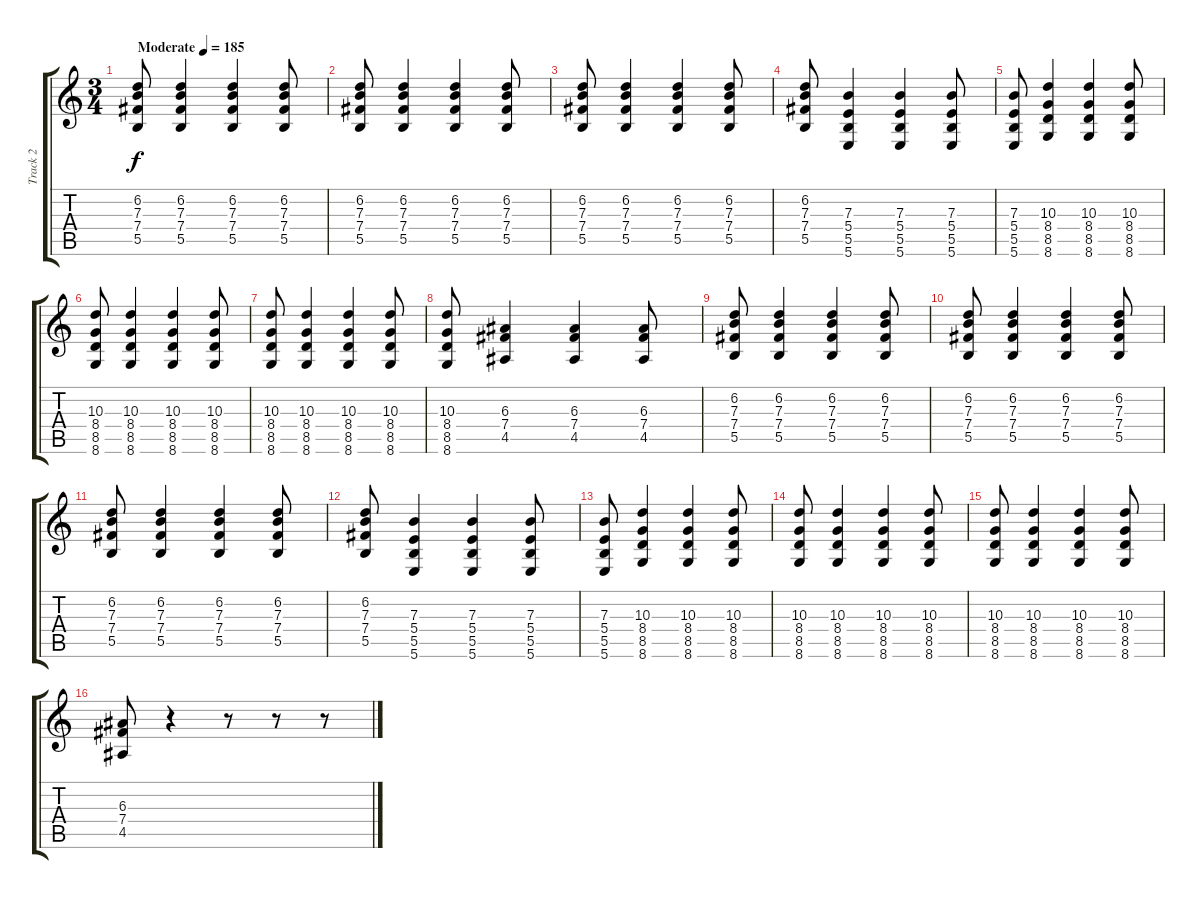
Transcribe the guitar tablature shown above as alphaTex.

\track ("Track 2" "Track 2") {instrument acousticguitarsteel}
\staff {score tabs}
\tuning (Db4 Ab3 E3 B2 Gb2 B1) {hide}
\ts (3 4)
\tempo (185 "Moderate")
\clef g2
\ks c
(6.2 7.3 7.4 5.5).8{dy f instrument acousticguitarsteel} (6.2 7.3 7.4 5.5).4 (6.2 7.3 7.4 5.5).4 (6.2 7.3 7.4 5.5).8 |
(6.2 7.3 7.4 5.5).8 (6.2 7.3 7.4 5.5).4 (6.2 7.3 7.4 5.5).4 (6.2 7.3 7.4 5.5).8 |
(6.2 7.3 7.4 5.5).8 (6.2 7.3 7.4 5.5).4 (6.2 7.3 7.4 5.5).4 (6.2 7.3 7.4 5.5).8 |
(6.2 7.3 7.4 5.5).8 (7.3 5.4 5.5 5.6).4 (7.3 5.4 5.5 5.6).4 (7.3 5.4 5.5 5.6).8 |
(7.3 5.4 5.5 5.6).8 (10.3 8.4 8.5 8.6).4 (10.3 8.4 8.5 8.6).4 (10.3 8.4 8.5 8.6).8 |
(10.3 8.4 8.5 8.6).8 (10.3 8.4 8.5 8.6).4 (10.3 8.4 8.5 8.6).4 (10.3 8.4 8.5 8.6).8 |
(10.3 8.4 8.5 8.6).8 (10.3 8.4 8.5 8.6).4 (10.3 8.4 8.5 8.6).4 (10.3 8.4 8.5 8.6).8 |
(10.3 8.4 8.5 8.6).8 (6.3 7.4 4.5).4 (6.3 7.4 4.5).4 (6.3 7.4 4.5).8 |
(6.2 7.3 7.4 5.5).8 (6.2 7.3 7.4 5.5).4 (6.2 7.3 7.4 5.5).4 (6.2 7.3 7.4 5.5).8 |
(6.2 7.3 7.4 5.5).8 (6.2 7.3 7.4 5.5).4 (6.2 7.3 7.4 5.5).4 (6.2 7.3 7.4 5.5).8 |
(6.2 7.3 7.4 5.5).8 (6.2 7.3 7.4 5.5).4 (6.2 7.3 7.4 5.5).4 (6.2 7.3 7.4 5.5).8 |
(6.2 7.3 7.4 5.5).8 (7.3 5.4 5.5 5.6).4 (7.3 5.4 5.5 5.6).4 (7.3 5.4 5.5 5.6).8 |
(7.3 5.4 5.5 5.6).8 (10.3 8.4 8.5 8.6).4 (10.3 8.4 8.5 8.6).4 (10.3 8.4 8.5 8.6).8 |
(10.3 8.4 8.5 8.6).8 (10.3 8.4 8.5 8.6).4 (10.3 8.4 8.5 8.6).4 (10.3 8.4 8.5 8.6).8 |
(10.3 8.4 8.5 8.6).8 (10.3 8.4 8.5 8.6).4 (10.3 8.4 8.5 8.6).4 (10.3 8.4 8.5 8.6).8 |
(6.3 7.4 4.5).8 r.4 r.8 r.8 r.8
